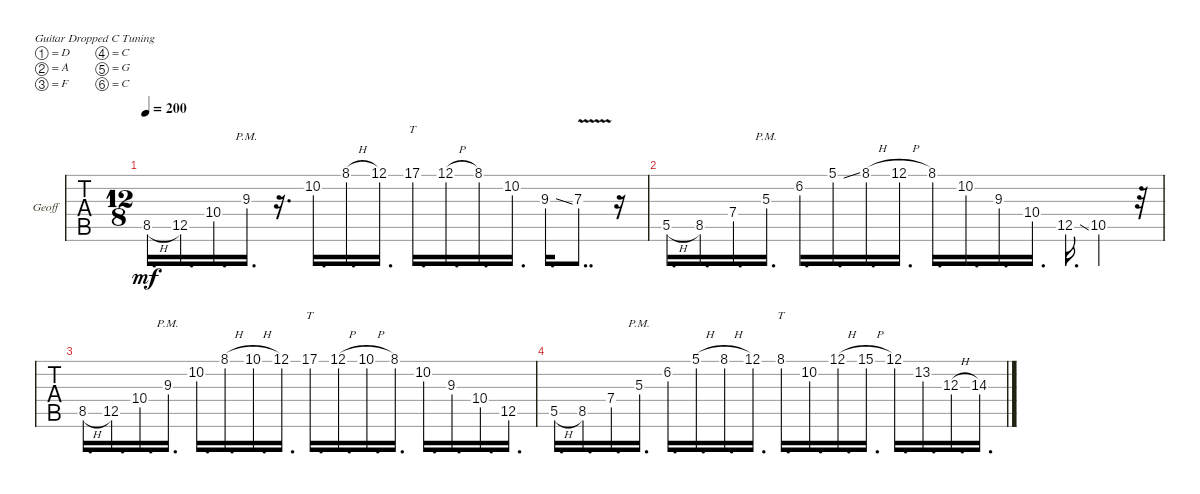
\bracketExtendMode groupsimilarinstruments
\firstSystemTrackNameOrientation horizontal
\otherSystemsTrackNameOrientation horizontal
\track ("GeoFuck" "Geoff") {instrument acousticgrandpiano}
\staff {tabs}
\tuning (D4 A3 F3 C3 G2 C2)
\displaytranspose 12
\ts (12 8)
\tempo 200
\clef g2
\ks c
8.5{h}.16{d dy mf} 12.5.16{d} 10.4.16{d} 9.3{pm}.16{d} r.16{d} 10.2.16{d} 8.1{h}.16{d} 12.1.16{d} 17.1.16{tt d} 12.1{h}.16{d} 8.1.16{d} 10.2.16{d} 9.3{ss}.16{d} 7.3{v}.8{dd} r.16 |
5.5{h}.16{d} 8.5.16{d} 7.4.16{d} 5.3{pm}.16{d} 6.2.16{d} 5.1{ss}.16{d} 8.1{h}.16{d} 12.1{h}.16{d} 8.1.16{d} 10.2.16{d} 9.3.16{d} 10.4.16{d} 12.5{ss}.16{d} 10.5.4 r.32 |
8.5{h}.16{d} 12.5.16{d} 10.4.16{d} 9.3{pm}.16{d} 10.2.16{d} 8.1{h}.16{d} 10.1{h}.16{d} 12.1.16{d} 17.1.16{tt d} 12.1{h}.16{d} 10.1{h}.16{d} 8.1.16{d} 10.2.16{d} 9.3.16{d} 10.4.16{d} 12.5.16{d} |
5.5{h}.16{d} 8.5.16{d} 7.4.16{d} 5.3{pm}.16{d} 6.2.16{d} 5.1{h}.16{d} 8.1{h}.16{d} 12.1.16{d} 8.1.16{tt d} 10.2.16{d} 12.1{h}.16{d} 15.1{h}.16{d} 12.1.16{d} 13.2.16{d} 12.3{h}.16{d} 14.3.16{d}
